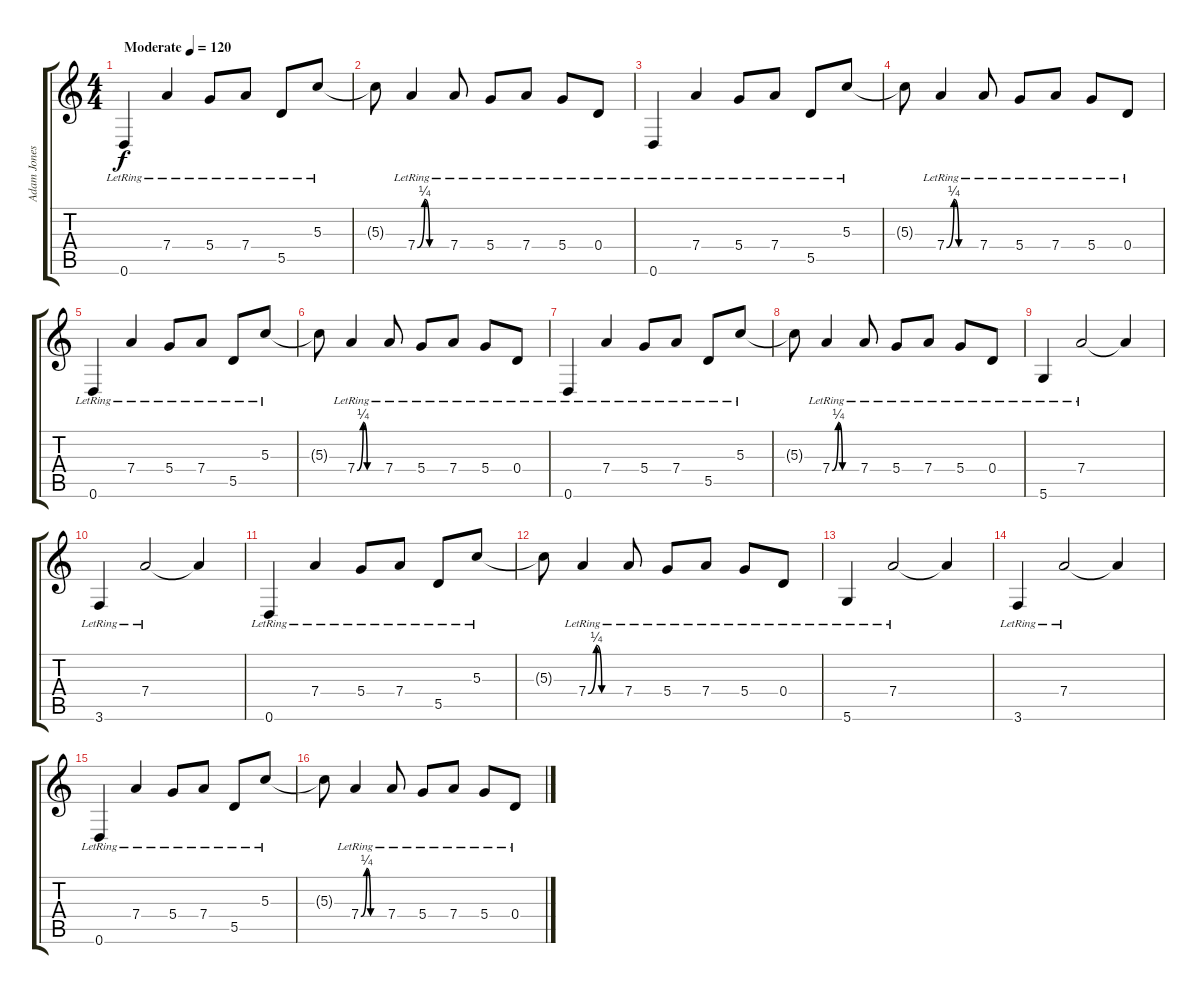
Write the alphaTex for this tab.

\track ("Adam Jones [acoustic]" "Adam Jones") {instrument acousticguitarsteel}
\staff {score tabs}
\tuning (E4 B3 G3 D3 A2 D2) {hide}
\ts (4 4)
\tempo (120 "Moderate")
\tempo 112
\tempo (120 "Moderate")
\clef g2
\ks c
0.6{lr}.4{dy f instrument acousticguitarsteel} 7.4{lr}.4 5.4{lr}.8 7.4{lr}.8 5.5{lr}.8 5.3{lr}.8 |
5.3{t}.8 7.4{be (custom 0 0 15 1 25 0 60 0) lr}.4 7.4{lr}.8 5.4{lr}.8 7.4{lr}.8 5.4{lr}.8 0.4{lr}.8 |
0.6{lr}.4 7.4{lr}.4 5.4{lr}.8 7.4{lr}.8 5.5{lr}.8 5.3{lr}.8 |
5.3{t}.8 7.4{be (custom 0 0 15 1 25 0 60 0) lr}.4 7.4{lr}.8 5.4{lr}.8 7.4{lr}.8 5.4{lr}.8 0.4{lr}.8 |
0.6{lr}.4 7.4{lr}.4 5.4{lr}.8 7.4{lr}.8 5.5{lr}.8 5.3{lr}.8 |
5.3{t}.8 7.4{be (custom 0 0 15 1 25 0 60 0) lr}.4 7.4{lr}.8 5.4{lr}.8 7.4{lr}.8 5.4{lr}.8 0.4{lr}.8 |
0.6{lr}.4 7.4{lr}.4 5.4{lr}.8 7.4{lr}.8 5.5{lr}.8 5.3{lr}.8 |
5.3{t}.8 7.4{be (custom 0 0 15 1 25 0 60 0) lr}.4 7.4{lr}.8 5.4{lr}.8 7.4{lr}.8 5.4{lr}.8 0.4{lr}.8 |
5.6{lr}.4 7.4{lr}.2 7.4{t}.4 |
3.6{lr}.4 7.4{lr}.2 7.4{t}.4 |
0.6{lr}.4 7.4{lr}.4 5.4{lr}.8 7.4{lr}.8 5.5{lr}.8 5.3{lr}.8 |
5.3{t}.8 7.4{be (custom 0 0 15 1 25 0 60 0) lr}.4 7.4{lr}.8 5.4{lr}.8 7.4{lr}.8 5.4{lr}.8 0.4{lr}.8 |
5.6{lr}.4 7.4{lr}.2 7.4{t}.4 |
3.6{lr}.4 7.4{lr}.2 7.4{t}.4 |
0.6{lr}.4 7.4{lr}.4 5.4{lr}.8 7.4{lr}.8 5.5{lr}.8 5.3{lr}.8 |
5.3{t}.8 7.4{be (custom 0 0 15 1 25 0 60 0) lr}.4 7.4{lr}.8 5.4{lr}.8 7.4{lr}.8 5.4{lr}.8 0.4{lr}.8
